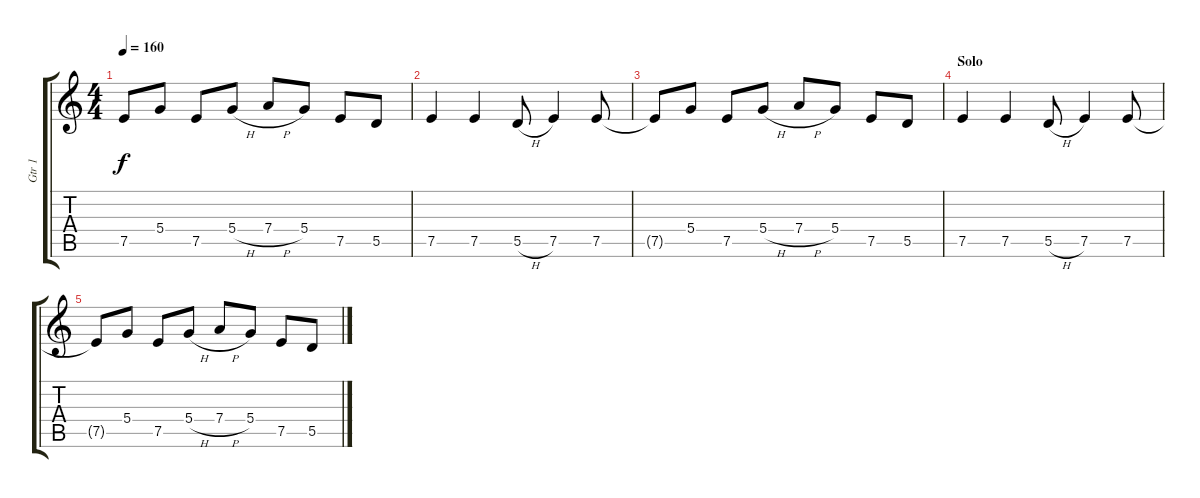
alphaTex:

\track ("Gtr 1" "Gtr 1") {instrument overdrivenguitar}
\staff {score tabs}
\tuning (E4 B3 G3 D3 A2 E2) {hide}
\ts (4 4)
\tempo 160
\clef g2
\ks c
7.5{t}.8{dy f} 5.4.8 7.5.8 5.4{h}.8 7.4{h}.8 5.4.8 7.5.8 5.5.8 |
7.5.4 7.5.4 5.5{h}.8 7.5.4 7.5.8 |
7.5{t}.8 5.4.8 7.5.8 5.4{h}.8 7.4{h}.8 5.4.8 7.5.8 5.5.8 |
\section ("" "Solo")
7.5.4 7.5.4 5.5{h}.8 7.5.4 7.5.8 |
7.5{t}.8 5.4.8 7.5.8 5.4{h}.8 7.4{h}.8 5.4.8 7.5.8 5.5.8
